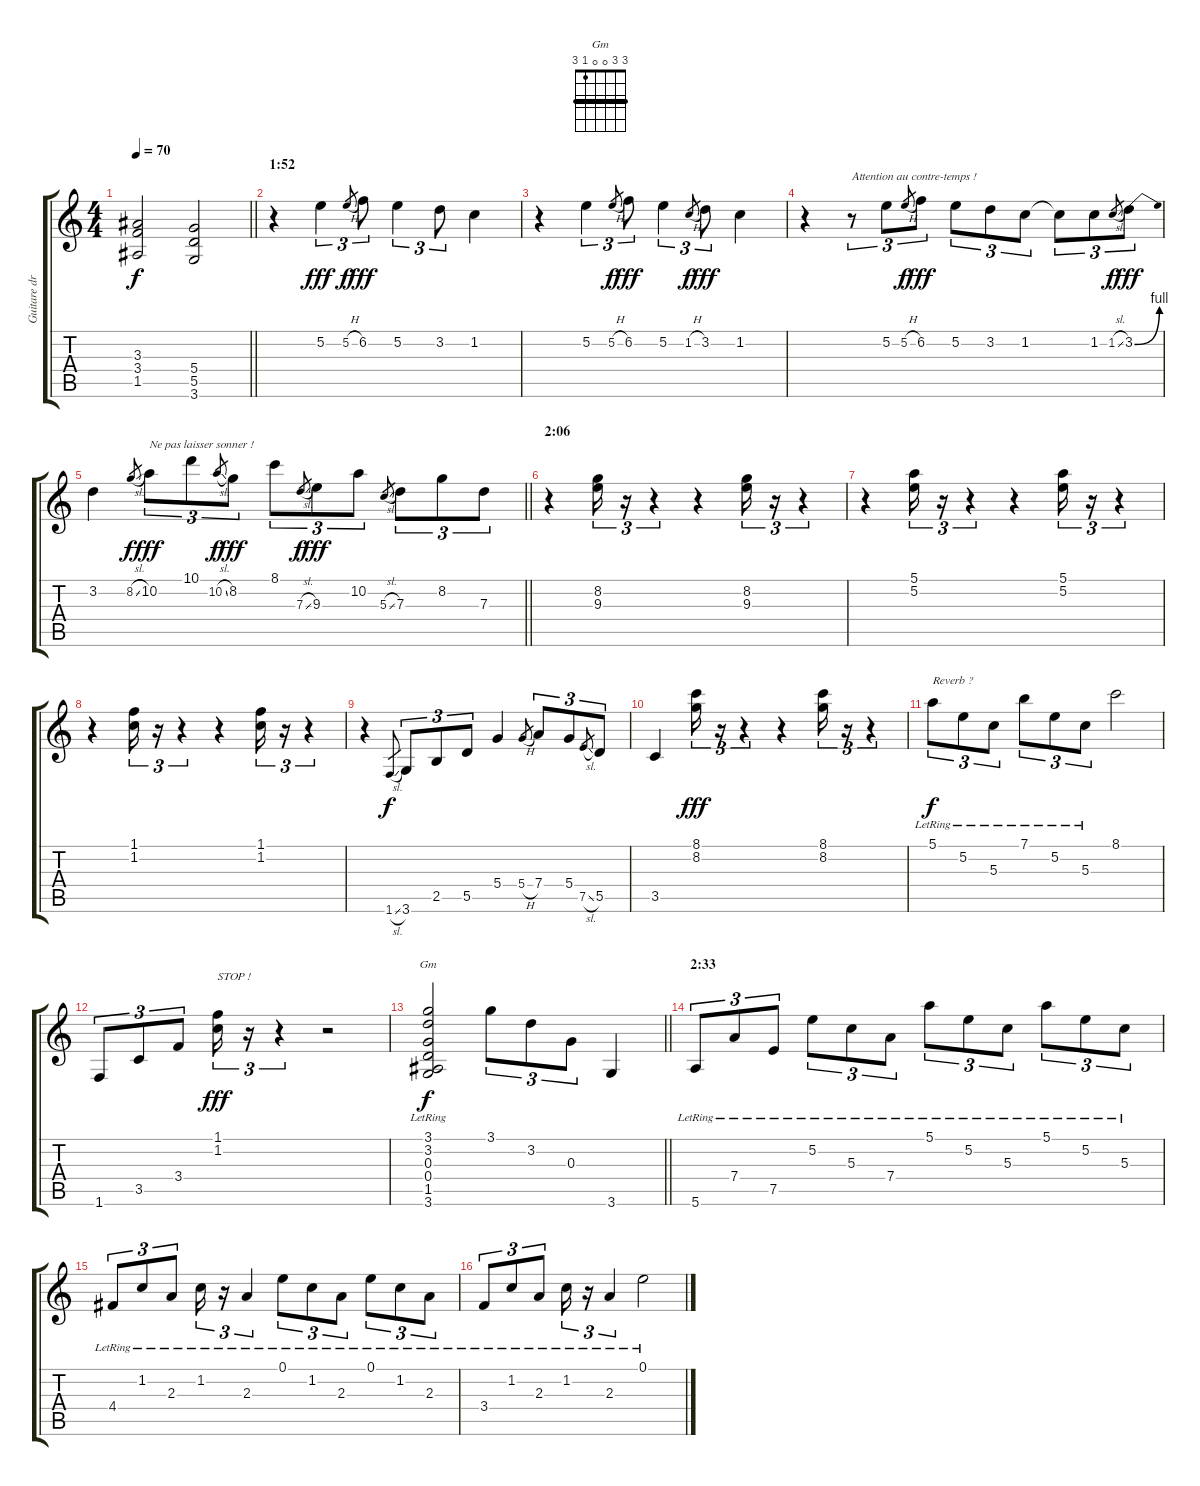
\track ("Guitare droite" "Guitare dr") {instrument electricguitarclean}
\staff {score tabs}
\tuning (E4 B3 G3 D3 A2 E2) {hide}
\chord ("Gm" 3 3 0 0 1 3) {barre 3}
\ts (4 4)
\tempo 70
\clef g2
\barLineRight lightlight
\ks c
(3.3 3.4 1.5).2{dy f} (5.4 5.5 3.6).2 |
\section ("" "1:52")
r.4 5.2.4{tu (3 2) dy fff} 5.2{h}.8{gr dy f} 6.2.8{tu (3 2) dy fff} 5.2.4{tu (3 2)} 3.2.8{tu (3 2)} 1.2.4 |
r.4 5.2.4{tu (3 2)} 5.2{h}.8{gr dy f} 6.2.8{tu (3 2) dy fff} 5.2.4{tu (3 2)} 1.2{h}.8{gr dy f} 3.2.8{tu (3 2) dy fff} 1.2.4 |
r.4 r.8{tu (3 2) txt "Attention au contre-temps !"} 5.2.8{tu (3 2)} 5.2{h}.8{gr dy f} 6.2.8{tu (3 2) dy fff} 5.2.8{tu (3 2)} 3.2.8{tu (3 2)} 1.2.8{tu (3 2)} 1.2{t}.8{tu (3 2)} 1.2.8{tu (3 2)} 1.2{sl}.8{gr dy f} 3.2{be (bend 0 0 60 4)}.8{tu (3 2) dy fff} |
\barLineRight lightlight
3.2.4 8.2{sl}.8{gr dy f} 10.2.8{tu (3 2) txt "Ne pas laisser sonner !" dy fff} 10.1.8{tu (3 2)} 10.2{sl}.8{gr dy f} 8.2.8{tu (3 2) dy fff} 8.1.8{tu (3 2)} 7.3{sl}.8{gr dy f} 9.3.8{tu (3 2) dy fff} 10.2.8{tu (3 2)} 5.3{sl}.8{gr} 7.3.8{tu (3 2)} 8.2.8{tu (3 2)} 7.3.8{tu (3 2)} |
\section ("" "2:06")
r.4 (8.2 9.3).16{tu (3 2)} r.16{tu (3 2)} r.4{tu (3 2)} r.4 (8.2 9.3).16{tu (3 2)} r.16{tu (3 2)} r.4{tu (3 2)} |
r.4 (5.1 5.2).16{tu (3 2)} r.16{tu (3 2)} r.4{tu (3 2)} r.4 (5.1 5.2).16{tu (3 2)} r.16{tu (3 2)} r.4{tu (3 2)} |
r.4 (1.1 1.2).16{tu (3 2)} r.16{tu (3 2)} r.4{tu (3 2)} r.4 (1.1 1.2).16{tu (3 2)} r.16{tu (3 2)} r.4{tu (3 2)} |
r.4 1.6{sl}.8{gr dy f} 3.6.8{tu (3 2)} 2.5.8{tu (3 2)} 5.5.8{tu (3 2)} 5.4.4 5.4{h}.8{gr} 7.4.8{tu (3 2)} 5.4.8{tu (3 2)} 7.5{sl}.8{gr} 5.5.8{tu (3 2)} |
3.5.4 (8.1 8.2).16{tu (3 2) dy fff} r.16{tu (3 2)} r.4{tu (3 2)} r.4 (8.1 8.2).16{tu (3 2)} r.16{tu (3 2)} r.4{tu (3 2)} |
5.1{lr}.8{tu (3 2) txt "Reverb ?" dy f} 5.2{lr}.8{tu (3 2)} 5.3{lr}.8{tu (3 2)} 7.1{lr}.8{tu (3 2)} 5.2{lr}.8{tu (3 2)} 5.3{lr}.8{tu (3 2)} 8.1.2 |
1.6.8{tu (3 2)} 3.5.8{tu (3 2)} 3.4.8{tu (3 2)} (1.1 1.2).16{tu (3 2) txt "STOP !" dy fff} r.16{tu (3 2)} r.4{tu (3 2)} r.2 |
\barLineRight lightlight
(3.1{lr} 3.2{lr} 0.3{lr} 0.4{lr} 1.5{lr} 3.6{lr}).2{ch "Gm" dy f} 3.1.8{tu (3 2)} 3.2.8{tu (3 2)} 0.3.8{tu (3 2)} 3.6.4 |
\section ("" "2:33")
5.6{lr}.8{tu (3 2)} 7.4{lr}.8{tu (3 2)} 7.5{lr}.8{tu (3 2)} 5.2{lr}.8{tu (3 2)} 5.3{lr}.8{tu (3 2)} 7.4{lr}.8{tu (3 2)} 5.1{lr}.8{tu (3 2)} 5.2{lr}.8{tu (3 2)} 5.3{lr}.8{tu (3 2)} 5.1{lr}.8{tu (3 2)} 5.2{lr}.8{tu (3 2)} 5.3{lr}.8{tu (3 2)} |
4.4{lr}.8{tu (3 2)} 1.2{lr}.8{tu (3 2)} 2.3{lr}.8{tu (3 2)} 1.2{lr}.16{tu (3 2)} r.16{tu (3 2)} 2.3{lr}.4{tu (3 2)} 0.1{lr}.8{tu (3 2)} 1.2{lr}.8{tu (3 2)} 2.3{lr}.8{tu (3 2)} 0.1{lr}.8{tu (3 2)} 1.2{lr}.8{tu (3 2)} 2.3{lr}.8{tu (3 2)} |
3.4{lr}.8{tu (3 2)} 1.2{lr}.8{tu (3 2)} 2.3{lr}.8{tu (3 2)} 1.2{lr}.16{tu (3 2)} r.16{tu (3 2)} 2.3{lr}.4{tu (3 2)} 0.1{lr}.2
